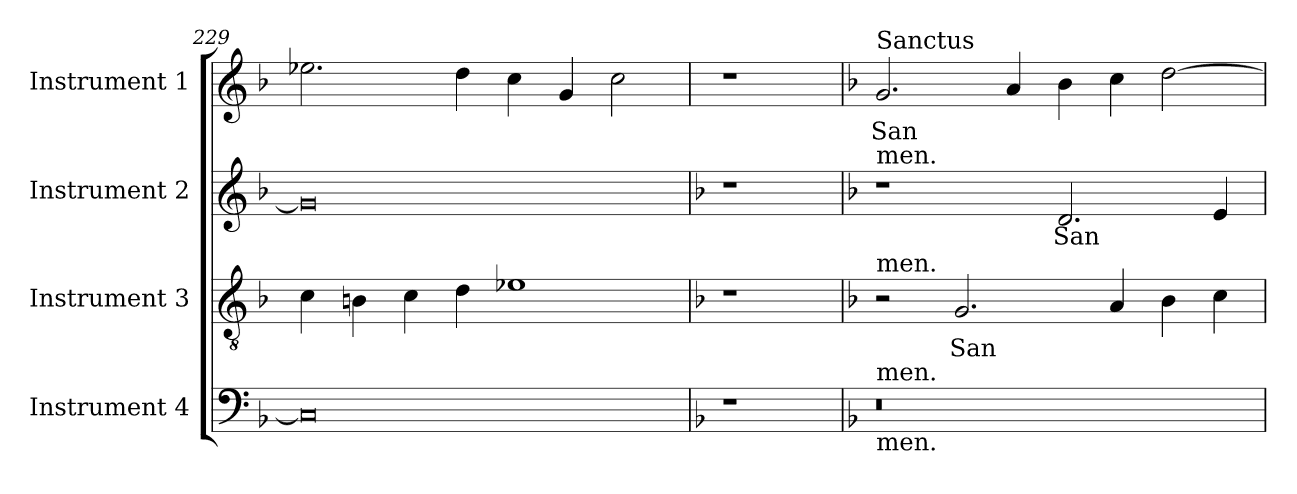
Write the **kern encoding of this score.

**kern	**text	**kern	**text	**kern	**text	**kern	**text
*part4	*part4	*part3	*part3	*part2	*part2	*part1	*part1
*staff4	*staff4	*staff3	*staff3	*staff2	*staff2	*staff1	*staff1
*I"Instrument 4	*	*I"Instrument 3	*	*I"Instrument 2	*	*I"Instrument 1	*
*clefF4	*	*clefGv2	*	*clefG2	*	*clefG2	*
*k[b-]	*	*k[b-]	*	*k[b-]	*	*k[b-]	*
*F:	*	*F:	*	*F:	*	*F:	*
=229	=229	=229	=229	=229	=229	=229	=229
!	!LO:LY:b:cj	!	!LO:LY:b:cj	!	!LO:LY:b:cj	!	!LO:LY:b:cj
0C]	.	4c\	--	0g]	.	2.ee-X\	.
!	!	!	!LO:LY:b:cj	!	!	!	!
.	.	4Bn\	--	.	.	.	.
!	!	!	!LO:LY:b:cj	!	!	!	!
.	.	4c\	--	.	.	.	.
!	!	!	!LO:LY:b:cj	!	!	!	!LO:LY:b:cj
.	.	4d\	--	.	.	4dd\	.
!	!	!	!LO:LY:b:cj	!	!	!	!LO:LY:b:cj
.	.	1e-X	--	.	.	4cc\	.
!	!	!	!	!	!	!	!LO:LY:b:cj
.	.	.	.	.	.	4g/	.
!	!	!	!	!	!	!	!LO:LY:b:cj
.	.	.	.	.	.	2cc\	.
=230	=230	=230	=230	=230	=230	=230	=230
*	*	*	*	*	*	*k[]	*
*	*	*	*	*	*	*C:	*
1r	.	1r	.	1r	.	1r	.
!!LO:PB:g=z
=231!	=231!	=231!	=231!	=231!	=231!	=231!	=231!
*	*	*	*	*	*	*k[b-]	*
*	*	*	*	*	*	*F:	*
!	!	!	!	!	!	!LO:TX:a:t=Sanctus	!
!	!	!	!	!LO:TX:a:t=men.	!	!	!
!	!	!LO:TX:a:t=men.	!	!	!	!	!
!LO:TX:a:t=men.	!	!	!	!	!	!	!
!LO:TX:b:t=men.	!	!	!	!	!	!	!
!	!	!	!	!	!	!	!LO:LY:b:cj
0r	.	2r	.	1r	.	2.g/	San
!	!	!	!LO:LY:b:cj	!	!	!	!
.	.	2.G/	-San	.	.	.	.
!	!	!	!	!	!	!	!LO:LY:b:cj
.	.	.	.	.	.	4a/	.
!	!	!	!	!	!LO:LY:b:cj	!	!LO:LY:b:cj
.	.	.	.	2.d/	San	4b-\	.
!	!	!	!LO:LY:b:cj	!	!	!	!LO:LY:b:cj
.	.	4A/	.	.	.	4cc\	.
!	!	!	!LO:LY:b:cj	!	!	!	!LO:LY:b:cj
.	.	4B-\	.	.	.	[>2dd\	.
!	!	!	!LO:LY:b:cj	!	!LO:LY:b:cj	!	!
.	.	4c\	.	4e/	.	.	.
=	=	=	=	=	=	=	=
*-	*-	*-	*-	*-	*-	*-	*-
